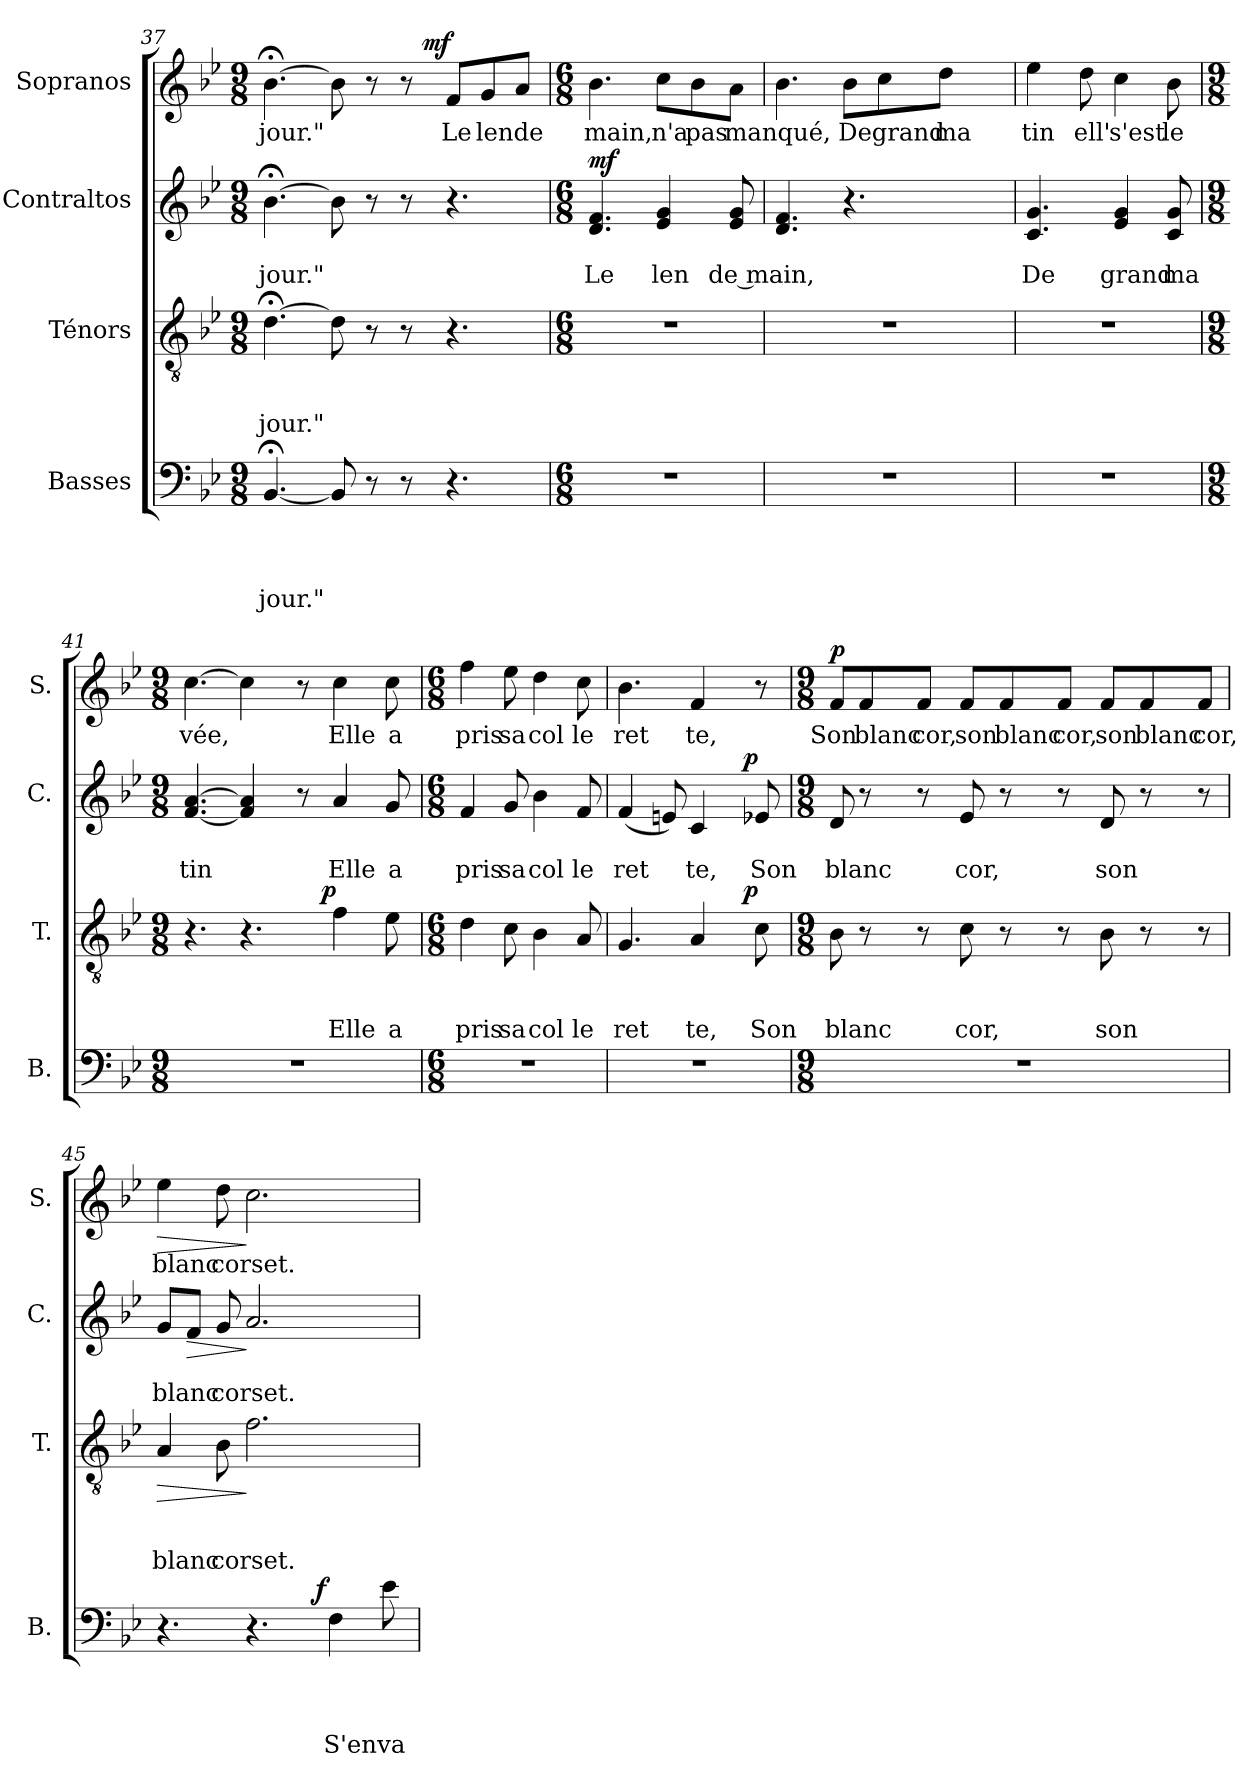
**kern	**text	**text	**text	**text	**dynam	**kern	**text	**text	**text	**dynam	**kern	**text	**text	**dynam	**kern	**text	**dynam
*part4	*part4	*part4	*part4	*part4	*part4	*part3	*part3	*part3	*part3	*part3	*part2	*part2	*part2	*part2	*part1	*part1	*part1
*staff4	*staff4	*staff4	*staff4	*staff4	*staff4	*staff3	*staff3	*staff3	*staff3	*staff3	*staff2	*staff2	*staff2	*staff2	*staff1	*staff1	*staff1
*I"Basses	*	*	*	*	*	*I"Ténors	*	*	*	*	*I"Contraltos	*	*	*	*I"Sopranos	*	*
*I'B.	*	*	*	*	*	*I'T.	*	*	*	*	*I'C.	*	*	*	*I'S.	*	*
*clefF4	*	*	*	*	*	*clefGv2	*	*	*	*	*clefG2	*	*	*	*clefG2	*	*
*k[b-e-]	*	*	*	*	*	*k[b-e-]	*	*	*	*	*k[b-e-]	*	*	*	*k[b-e-]	*	*
*B-:	*	*	*	*	*	*B-:	*	*	*	*	*B-:	*	*	*	*B-:	*	*
*M9/8	*	*	*	*	*	*M9/8	*	*	*	*	*M9/8	*	*	*	*M9/8	*	*
=37	=37	=37	=37	=37	=37	=37	=37	=37	=37	=37	=37	=37	=37	=37	=37	=37	=37
!	!	!	!	!LO:LY:b	!	!	!	!	!LO:LY:b	!	!	!	!LO:LY:b	!	!	!LO:LY:b	!
*	*	*	*	*	*	*	*	*	*	*	*	*	*	*	*^	*	*
[<4.BB-;/	.	.	.	jour."	.	[>4.d;<\	.	.	jour."	.	[>4.b-;<\	.	jour."	.	[>4.b-;<\	2ryy	jour."	.
8BB-/]	.	.	.	.	.	8d\]	.	.	.	.	8b-\]	.	.	.	8b-\]	.	.	.
8r	.	.	.	.	.	8r	.	.	.	.	8r	.	.	.	8r	8.ryy	.	.
8r	.	.	.	.	.	8r	.	.	.	.	8r	.	.	.	8r	.	.	.
!	!	!	!	!	!	!	!	!	!	!	!	!	!	!	!	!	!	!LO:DY:a
.	.	.	.	.	.	.	.	.	.	.	.	.	.	.	.	4..ryy	.	mf
!	!	!	!	!	!	!	!	!	!	!	!	!	!	!	!	!	!LO:LY:b	!
4.r	.	.	.	.	.	4.r	.	.	.	.	4.r	.	.	.	8f/L	.	Le	.
!	!	!	!	!	!	!	!	!	!	!	!	!	!	!	!	!	!LO:LY:b	!
.	.	.	.	.	.	.	.	.	.	.	.	.	.	.	8g/	.	lende	.
.	.	.	.	.	.	.	.	.	.	.	.	.	.	.	8a/J	.	.	.
*	*	*	*	*	*	*	*	*	*	*	*	*	*	*	*v	*v	*	*
=38	=38	=38	=38	=38	=38	=38	=38	=38	=38	=38	=38	=38	=38	=38	=38	=38	=38
*M6/8	*	*	*	*	*	*M6/8	*	*	*	*	*M6/8	*	*	*	*M6/8	*	*
*	*	*	*	*	*	*	*	*	*	*	*	*	*	*	*^	*	*
!LO:N:vis=1	!	!	!	!	!	!LO:N:vis=1	!	!	!	!	!	!	!LO:LY:b	!LO:DY:a	!	!	!LO:LY:b	!
*	*	*	*	*	*	*	*	*	*	*	*	*	*	*	*v	*v	*	*
2.r	.	.	.	.	.	2.r	.	.	.	.	4.d/ 4.f/	.	Le	mf	4.b-\	main,	.
!	!	!	!	!	!	!	!	!	!	!	!	!	!LO:LY:b	!	!	!LO:LY:b	!
.	.	.	.	.	.	.	.	.	.	.	4e-/ 4g/	.	len	.	8cc\L	n'a	.
!	!	!	!	!	!	!	!	!	!	!	!	!	!	!	!	!LO:LY:b	!
.	.	.	.	.	.	.	.	.	.	.	.	.	.	.	8b-\	pas	.
!	!	!	!	!	!	!	!	!	!	!	!	!	!LO:LY:b	!	!	!LO:LY:b	!
.	.	.	.	.	.	.	.	.	.	.	8e-/ 8g/	.	de main,	.	8a\J	manqué,	.
=39	=39	=39	=39	=39	=39	=39	=39	=39	=39	=39	=39	=39	=39	=39	=39	=39	=39
!LO:N:vis=1	!	!	!	!	!	!LO:N:vis=1	!	!	!	!	!	!	!	!	!	!	!
2.r	.	.	.	.	.	2.r	.	.	.	.	4.d/ 4.f/	.	.	.	4.b-\	.	.
!	!	!	!	!	!	!	!	!	!	!	!	!	!	!	!	!LO:LY:b	!
.	.	.	.	.	.	.	.	.	.	.	4.r	.	.	.	8b-\L	De	.
!	!	!	!	!	!	!	!	!	!	!	!	!	!	!	!	!LO:LY:b	!
.	.	.	.	.	.	.	.	.	.	.	.	.	.	.	8cc\	grand	.
!	!	!	!	!	!	!	!	!	!	!	!	!	!	!	!	!LO:LY:b	!
.	.	.	.	.	.	.	.	.	.	.	.	.	.	.	8dd\J	ma	.
=40	=40	=40	=40	=40	=40	=40	=40	=40	=40	=40	=40	=40	=40	=40	=40	=40	=40
!LO:N:vis=1	!	!	!	!	!	!LO:N:vis=1	!	!	!	!	!	!	!LO:LY:b	!	!	!LO:LY:b	!
2.r	.	.	.	.	.	2.r	.	.	.	.	4.c/ 4.g/	.	De	.	4ee-\	tin	.
!	!	!	!	!	!	!	!	!	!	!	!	!	!	!	!	!LO:LY:b	!
.	.	.	.	.	.	.	.	.	.	.	.	.	.	.	8dd\	ell'	.
!	!	!	!	!	!	!	!	!	!	!	!	!	!LO:LY:b	!	!	!LO:LY:b	!
.	.	.	.	.	.	.	.	.	.	.	4e-/ 4g/	.	grand	.	4cc\	s'est	.
!	!	!	!	!	!	!	!	!	!	!	!	!	!LO:LY:b	!	!	!LO:LY:b	!
.	.	.	.	.	.	.	.	.	.	.	8c/ 8g/	.	ma	.	8b-\	le	.
!!LO:LB:g=z
=41	=41	=41	=41	=41	=41	=41	=41	=41	=41	=41	=41	=41	=41	=41	=41	=41	=41
*M9/8	*	*	*	*	*	*M9/8	*	*	*	*	*M9/8	*	*	*	*M9/8	*	*
!LO:N:vis=1	!	!	!	!	!	!	!	!	!	!	!	!	!LO:LY:b	!	!	!LO:LY:b	!
*	*	*	*	*	*	*^	*	*	*	*	*	*	*	*	*	*	*
8%9r	.	.	.	.	.	4.r	2ryy	.	.	.	.	[<4.f/ [>4.a/	.	tin	.	[>4.cc\	vée,	.
.	.	.	.	.	.	4.r	.	.	.	.	.	4f/] 4a/]	.	.	.	4cc\]	.	.
.	.	.	.	.	.	.	8..ryy	.	.	.	.	.	.	.	.	.	.	.
.	.	.	.	.	.	.	.	.	.	.	.	8r	.	.	.	8r	.	.
!	!	!	!	!	!	!	!	!	!	!	!LO:DY:a	!	!	!	!	!	!	!
.	.	.	.	.	.	.	4ryy	.	.	.	p	.	.	.	.	.	.	.
!	!	!	!	!	!	!	!	!	!	!LO:LY:b	!	!	!	!LO:LY:b	!	!	!LO:LY:b	!
.	.	.	.	.	.	4f\	.	.	.	Elle	.	4a/	.	Elle	.	4cc\	Elle	.
.	.	.	.	.	.	.	8ryy	.	.	.	.	.	.	.	.	.	.	.
!	!	!	!	!	!	!	!	!	!	!LO:LY:b	!	!	!	!LO:LY:b	!	!	!LO:LY:b	!
.	.	.	.	.	.	8e-\	.	.	.	a	.	8g/	.	a	.	8cc\	a	.
.	.	.	.	.	.	.	32ryy	.	.	.	.	.	.	.	.	.	.	.
*	*	*	*	*	*	*v	*v	*	*	*	*	*	*	*	*	*	*	*
=42	=42	=42	=42	=42	=42	=42	=42	=42	=42	=42	=42	=42	=42	=42	=42	=42	=42
*M6/8	*	*	*	*	*	*M6/8	*	*	*	*	*M6/8	*	*	*	*M6/8	*	*
*	*	*	*	*	*	*^	*	*	*	*	*	*	*	*	*	*	*
!LO:N:vis=1	!	!	!	!	!	!	!	!	!	!LO:LY:b	!	!	!	!LO:LY:b	!	!	!LO:LY:b	!
*	*	*	*	*	*	*v	*v	*	*	*	*	*	*	*	*	*	*	*
2.r	.	.	.	.	.	4d\	.	.	pris	.	4f/	.	pris	.	4ff\	pris	.
!	!	!	!	!	!	!	!	!	!LO:LY:b	!	!	!	!LO:LY:b	!	!	!LO:LY:b	!
.	.	.	.	.	.	8c\	.	.	sa	.	8g/	.	sa	.	8ee-\	sa	.
!	!	!	!	!	!	!	!	!	!LO:LY:b	!	!	!	!LO:LY:b	!	!	!LO:LY:b	!
.	.	.	.	.	.	4B-\	.	.	col	.	4b-\	.	col	.	4dd\	col	.
!	!	!	!	!	!	!	!	!	!LO:LY:b	!	!	!	!LO:LY:b	!	!	!LO:LY:b	!
.	.	.	.	.	.	8A/	.	.	le	.	8f/	.	le	.	8cc\	le	.
=43	=43	=43	=43	=43	=43	=43	=43	=43	=43	=43	=43	=43	=43	=43	=43	=43	=43
!LO:N:vis=1	!	!	!	!	!	!	!	!	!LO:LY:b	!	!	!	!LO:LY:b	!	!	!LO:LY:b	!
*	*	*	*	*	*	*^	*	*	*	*	*^	*	*	*	*	*	*
2.r	.	.	.	.	.	4.G/	2ryy	.	.	ret	.	(<4f/	2ryy	.	ret	.	4.b-\	ret	.
.	.	.	.	.	.	.	.	.	.	.	.	8en/)	.	.	.	.	.	.	.
!	!	!	!	!	!	!	!	!	!	!LO:LY:b	!	!	!	!	!LO:LY:b	!	!	!LO:LY:b	!
.	.	.	.	.	.	4A/	.	.	.	te,	.	4c/	.	.	te,	.	4f/	te,	.
.	.	.	.	.	.	.	16.ryy	.	.	.	.	.	16.ryy	.	.	.	.	.	.
!	!	!	!	!	!	!	!	!	!	!	!LO:DY:a	!	!	!	!	!LO:DY:a	!	!	!
.	.	.	.	.	.	.	8ryy	.	.	.	p	.	8ryy	.	.	p	.	.	.
!	!	!	!	!	!	!	!	!	!	!LO:LY:b	!	!	!	!	!LO:LY:b	!	!	!	!
.	.	.	.	.	.	8c\	.	.	.	Son	.	8e-X/	.	.	Son	.	8r	.	.
.	.	.	.	.	.	.	32ryy	.	.	.	.	.	32ryy	.	.	.	.	.	.
*	*	*	*	*	*	*v	*v	*	*	*	*	*	*	*	*	*	*	*	*
*	*	*	*	*	*	*	*	*	*	*	*v	*v	*	*	*	*	*	*
=44	=44	=44	=44	=44	=44	=44	=44	=44	=44	=44	=44	=44	=44	=44	=44	=44	=44
*M9/8	*	*	*	*	*	*M9/8	*	*	*	*	*M9/8	*	*	*	*M9/8	*	*
*	*	*	*	*	*	*^	*	*	*	*	*^	*	*	*	*	*	*
!LO:N:vis=1	!	!	!	!	!	!	!	!	!	!LO:LY:b	!	!	!	!	!LO:LY:b	!	!	!LO:LY:b	!LO:DY:a
*	*	*	*	*	*	*v	*v	*	*	*	*	*	*	*	*	*	*	*	*
*	*	*	*	*	*	*	*	*	*	*	*v	*v	*	*	*	*	*	*
8%9r	.	.	.	.	.	8B-\	.	.	blanc	.	8d/	.	blanc	.	8f/L	Son	p
!	!	!	!	!	!	!	!	!	!	!	!	!	!	!	!	!LO:LY:b	!
.	.	.	.	.	.	8r	.	.	.	.	8r	.	.	.	8f/	blanc	.
!	!	!	!	!	!	!	!	!	!	!	!	!	!	!	!	!LO:LY:b	!
.	.	.	.	.	.	8r	.	.	.	.	8r	.	.	.	8f/J	cor,	.
!	!	!	!	!	!	!	!	!	!LO:LY:b	!	!	!	!LO:LY:b	!	!	!LO:LY:b	!
.	.	.	.	.	.	8c\	.	.	cor,	.	8e-/	.	cor,	.	8f/L	son	.
!	!	!	!	!	!	!	!	!	!	!	!	!	!	!	!	!LO:LY:b	!
.	.	.	.	.	.	8r	.	.	.	.	8r	.	.	.	8f/	blanc	.
!	!	!	!	!	!	!	!	!	!	!	!	!	!	!	!	!LO:LY:b	!
.	.	.	.	.	.	8r	.	.	.	.	8r	.	.	.	8f/J	cor,	.
!	!	!	!	!	!	!	!	!	!LO:LY:b	!	!	!	!LO:LY:b	!	!	!LO:LY:b	!
.	.	.	.	.	.	8B-\	.	.	son	.	8d/	.	son	.	8f/L	son	.
!	!	!	!	!	!	!	!	!	!	!	!	!	!	!	!	!LO:LY:b	!
.	.	.	.	.	.	8r	.	.	.	.	8r	.	.	.	8f/	blanc	.
!	!	!	!	!	!	!	!	!	!	!	!	!	!	!	!	!LO:LY:b	!
.	.	.	.	.	.	8r	.	.	.	.	8r	.	.	.	8f/J	cor,	.
!!LO:PB:g=z
=45	=45	=45	=45	=45	=45	=45	=45	=45	=45	=45	=45	=45	=45	=45	=45	=45	=45
!	!	!	!	!	!	!	!	!	!LO:LY:b	!LO:HP:b	!	!	!LO:LY:b	!	!	!LO:LY:b	!LO:HP:b
*^	*	*	*	*	*	*	*	*	*	*	*	*	*	*	*	*	*
4.r	2ryy	.	.	.	.	.	4A/	.	.	blanc	>	8g/L	.	blanc	.	4ee-\	blanc	>
!	!	!	!	!	!	!	!	!	!	!	!	!	!	!	!LO:HP:b	!	!	!
.	.	.	.	.	.	.	.	.	.	.	.	8f/J	.	.	>	.	.	.
!	!	!	!	!	!	!	!	!	!	!LO:LY:b	!	!	!	!LO:LY:b	!	!	!LO:LY:b	!
.	.	.	.	.	.	.	8B-\	.	.	corset.	.	8g/	.	corset.	.	8dd\	corset.	.
4.r	.	.	.	.	.	.	2.f\	.	.	.	]	2.a/	.	.	]	2.cc\	.	]
.	8..ryy	.	.	.	.	.	.	.	.	.	.	.	.	.	.	.	.	.
!	!	!	!	!	!	!LO:DY:a	!	!	!	!	!	!	!	!	!	!	!	!
.	4ryy	.	.	.	.	f	.	.	.	.	.	.	.	.	.	.	.	.
!	!	!	!	!	!LO:LY:b	!	!	!	!	!	!	!	!	!	!	!	!	!
4F\	.	.	.	.	S'en	.	.	.	.	.	.	.	.	.	.	.	.	.
.	8ryy	.	.	.	.	.	.	.	.	.	.	.	.	.	.	.	.	.
!	!	!	!	!	!LO:LY:b	!	!	!	!	!	!	!	!	!	!	!	!	!
8e-\	.	.	.	.	va	.	.	.	.	.	.	.	.	.	.	.	.	.
.	32ryy	.	.	.	.	.	.	.	.	.	.	.	.	.	.	.	.	.
*v	*v	*	*	*	*	*	*	*	*	*	*	*	*	*	*	*	*	*
=	=	=	=	=	=	=	=	=	=	=	=	=	=	=	=	=	=
*-	*-	*-	*-	*-	*-	*-	*-	*-	*-	*-	*-	*-	*-	*-	*-	*-	*-
